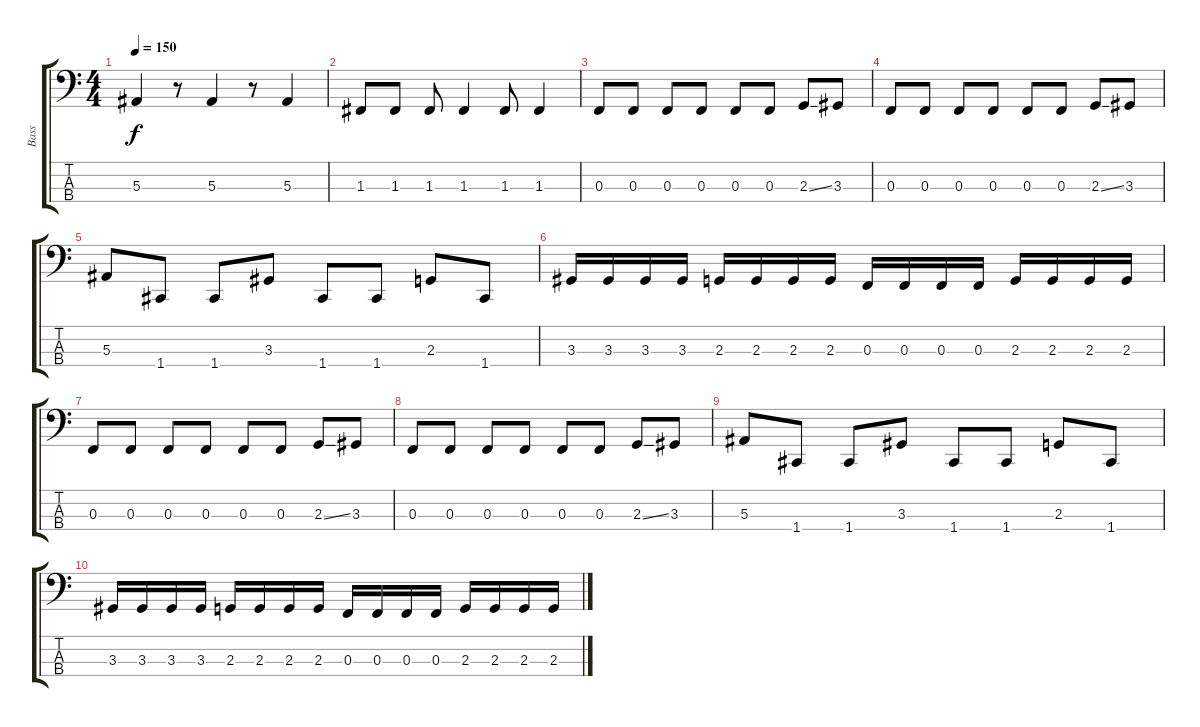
\track ("Bass" "Bass") {instrument slapbass1}
\staff {score tabs}
\tuning (Eb2 Bb1 F1 C1) {hide}
\ts (4 4)
\tempo 150
\clef f4
\ks c
5.3.4{dy f} r.8 5.3.4 r.8 5.3.4 |
1.3.8 1.3.8 1.3.8 1.3.4 1.3.8 1.3.4 |
0.3.8 0.3.8 0.3.8 0.3.8 0.3.8 0.3.8 2.3{ss}.8 3.3.8 |
0.3.8 0.3.8 0.3.8 0.3.8 0.3.8 0.3.8 2.3{ss}.8 3.3.8 |
5.3.8 1.4.8 1.4.8 3.3.8 1.4.8 1.4.8 2.3.8 1.4.8 |
3.3.16 3.3.16 3.3.16 3.3.16 2.3.16 2.3.16 2.3.16 2.3.16 0.3.16 0.3.16 0.3.16 0.3.16 2.3.16 2.3.16 2.3.16 2.3.16 |
0.3.8 0.3.8 0.3.8 0.3.8 0.3.8 0.3.8 2.3{ss}.8 3.3.8 |
0.3.8 0.3.8 0.3.8 0.3.8 0.3.8 0.3.8 2.3{ss}.8 3.3.8 |
5.3.8 1.4.8 1.4.8 3.3.8 1.4.8 1.4.8 2.3.8 1.4.8 |
3.3.16 3.3.16 3.3.16 3.3.16 2.3.16 2.3.16 2.3.16 2.3.16 0.3.16 0.3.16 0.3.16 0.3.16 2.3.16 2.3.16 2.3.16 2.3.16
